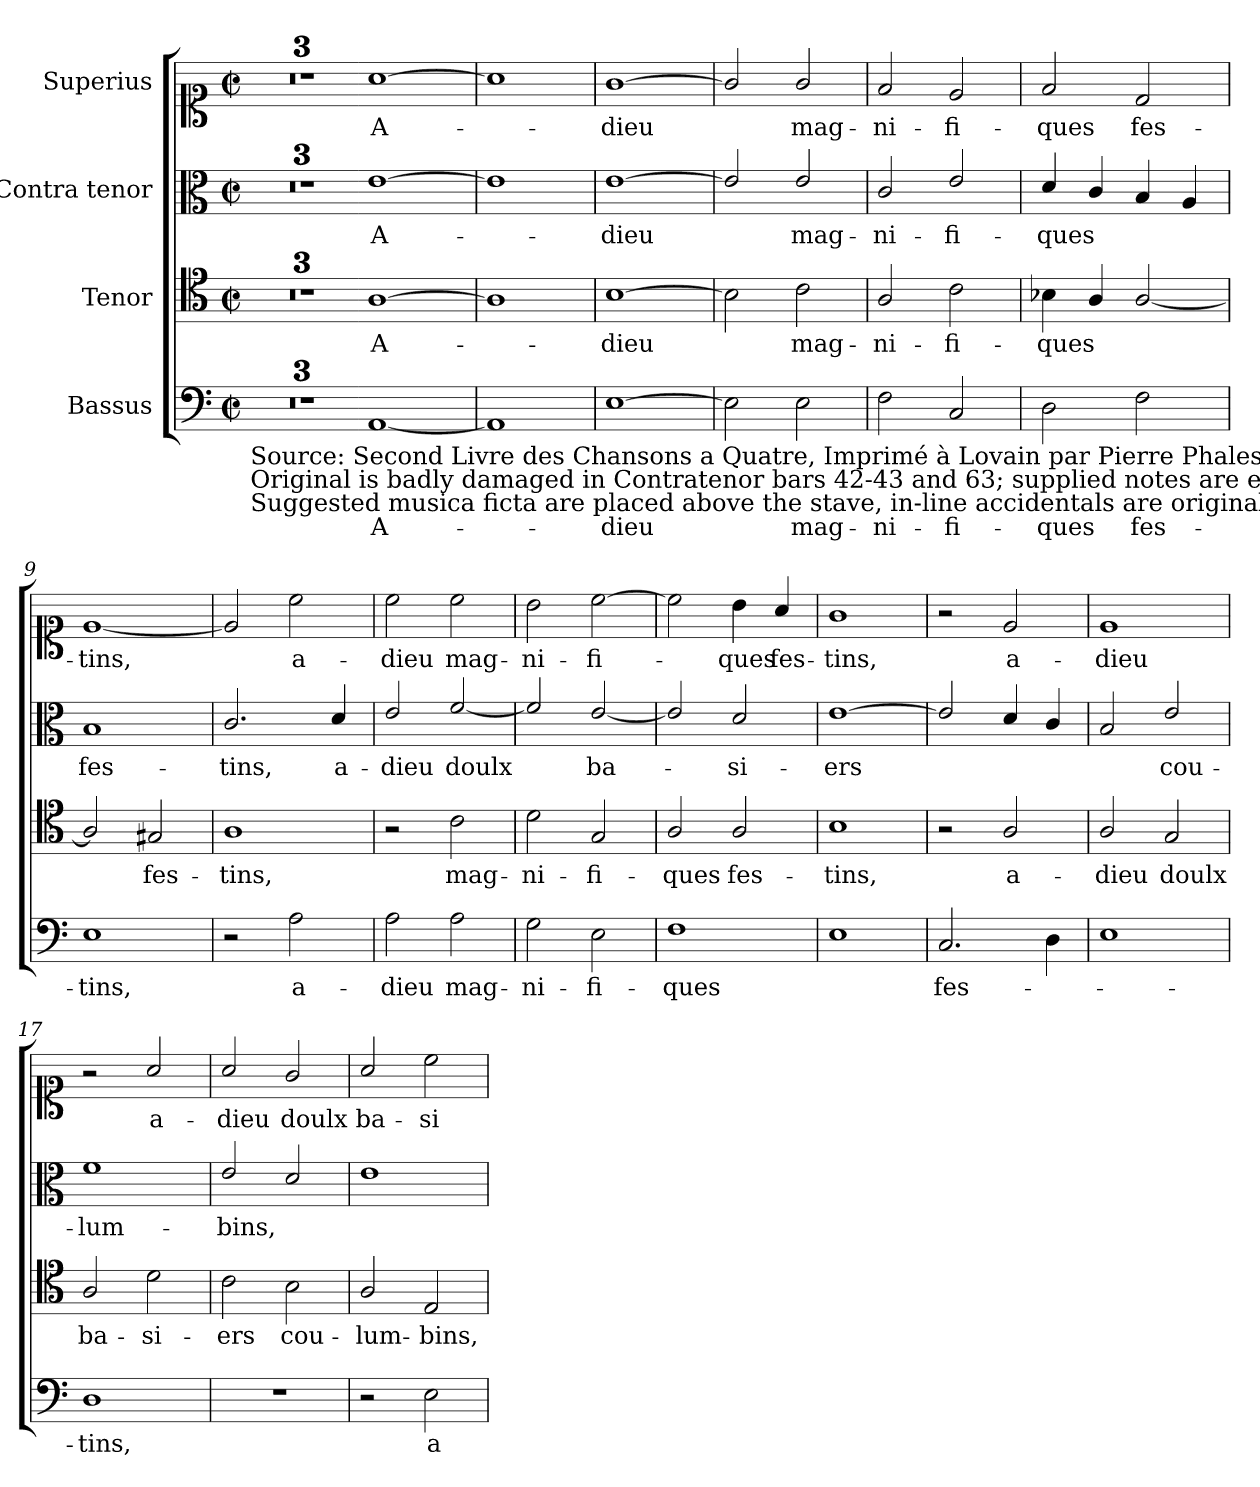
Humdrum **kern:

**kern	**text	**kern	**text	**kern	**text	**kern	**text
*part4	*part4	*part3	*part3	*part2	*part2	*part1	*part1
*staff4	*staff4	*staff3	*staff3	*staff2	*staff2	*staff1	*staff1
*I"Bassus	*	*I"Tenor	*	*I"Contra tenor	*	*I"Superius	*
*clefF4	*	*clefC4	*	*clefC3	*	*clefC1	*
*k[]	*	*k[]	*	*k[]	*	*k[]	*
*C:	*	*C:	*	*C:	*	*C:	*
*M2/2	*	*M2/2	*	*M2/2	*	*M2/2	*
*met(c|)	*	*met(c|)	*	*met(c|)	*	*met(c|)	*
=1	=1	=1	=1	=1	=1	=1	=1
!LO:TX:b:t=Source&colon; Second Livre des Chansons a Quatre, Imprimé à Lovain par Pierre Phalese, D.M.LIX.\nOriginal is badly damaged in Contratenor bars 42-43 and 63; supplied notes are editorial.\nSuggested musica ficta are placed above the stave, in-line accidentals are original.	!	!	!	!	!	!	!
1ryy	.	1ryy	.	1ryy	.	1ryy	.
=2	=2	=2	=2	=2	=2	=2	=2
1r	.	1r	.	1r	.	1r	.
=3	=3	=3	=3	=3	=3	=3	=3
*	*	*clefGv2	*	*clefG2	*	*clefG2	*
1ryy	.	1ryy	.	1ryy	.	1ryy	.
=3X1-	=3X1-	=3X1-	=3X1-	=3X1-	=3X1-	=3X1-	=3X1-
!	!LO:LY:b	!	!LO:LY:b	!	!LO:LY:b	!	!LO:LY:b
[1AA	A-	[1A	A-	[1e	A-	[1a	A-
=4	=4	=4	=4	=4	=4	=4	=4
1AA]	.	1A]	.	1e]	.	1a]	.
=5	=5	=5	=5	=5	=5	=5	=5
!	!LO:LY:b	!	!LO:LY:b	!	!LO:LY:b	!	!LO:LY:b
[1E	-dieu	[1B	-dieu	[1e	-dieu	[1g	-dieu
=6	=6	=6	=6	=6	=6	=6	=6
2E\]	.	2B\]	.	2e/]	.	2g/]	.
!	!LO:LY:b	!	!LO:LY:b	!	!LO:LY:b	!	!LO:LY:b
2E\	mag-	2c\	mag-	2e/	mag-	2g/	mag-
=7	=7	=7	=7	=7	=7	=7	=7
!	!LO:LY:b	!	!LO:LY:b	!	!LO:LY:b	!	!LO:LY:b
2F\	-ni-	2A/	-ni-	2c/	-ni-	2f/	-ni-
!	!LO:LY:b	!	!LO:LY:b	!	!LO:LY:b	!	!LO:LY:b
2C/	-fi-	2c\	-fi-	2e/	-fi-	2e/	-fi-
!!LO:LB:g=z
=8	=8	=8	=8	=8	=8	=8	=8
!	!LO:LY:b	!	!LO:LY:b	!	!LO:LY:b	!	!LO:LY:b
2D\	-ques	4B-X\	-ques	4d/	-ques	2f/	-ques
.	.	4A/	.	4c/	.	.	.
!	!LO:LY:b	!	!	!	!	!	!LO:LY:b
2F\	fes-	[2A/	.	4B/	.	2d/	fes-
.	.	.	.	4A/	.	.	.
=9	=9	=9	=9	=9	=9	=9	=9
!	!LO:LY:b	!	!	!	!LO:LY:b	!	!LO:LY:b
1E	-tins,	2A/]	.	1B	fes-	[1e	-tins,
!	!	!	!LO:LY:b	!	!	!	!
.	.	2G#X/	fes-	.	.	.	.
=10	=10	=10	=10	=10	=10	=10	=10
!	!	!	!LO:LY:b	!	!LO:LY:b	!	!
2r	.	1A	-tins,	2.c/	-tins,	2e/]	.
!	!LO:LY:b	!	!	!	!	!	!LO:LY:b
2A\	a-	.	.	.	.	2cc\	a-
!	!	!	!	!	!LO:LY:b	!	!
.	.	.	.	4d/	a-	.	.
=11	=11	=11	=11	=11	=11	=11	=11
!	!LO:LY:b	!	!	!	!LO:LY:b	!	!LO:LY:b
2A\	-dieu	2r	.	2e/	-dieu	2cc\	-dieu
!	!LO:LY:b	!	!LO:LY:b	!	!LO:LY:b	!	!LO:LY:b
2A\	mag-	2c\	mag-	[2f/	doulx	2cc\	mag-
=12	=12	=12	=12	=12	=12	=12	=12
!	!LO:LY:b	!	!LO:LY:b	!	!	!	!LO:LY:b
2G\	-ni-	2d\	-ni-	2f/]	.	2b\	-ni-
!	!LO:LY:b	!	!LO:LY:b	!	!LO:LY:b	!	!LO:LY:b
2E\	-fi-	2G/	-fi-	[2e/	ba-	[2cc\	-fi-
=13	=13	=13	=13	=13	=13	=13	=13
!	!LO:LY:b	!	!LO:LY:b	!	!	!	!
1F	-ques	2A/	-ques	2e/]	.	2cc\]	.
!	!	!	!LO:LY:b	!	!LO:LY:b	!	!LO:LY:b
.	.	2A/	fes-	2d/	-si-	4b\	-ques
!	!	!	!	!	!	!	!LO:LY:b
.	.	.	.	.	.	4a/	fes-
=14	=14	=14	=14	=14	=14	=14	=14
!	!	!	!LO:LY:b	!	!LO:LY:b	!	!LO:LY:b
1E	.	1B	-tins,	[1e	-ers	1g	-tins,
!!LO:PB:g=z
=15	=15	=15	=15	=15	=15	=15	=15
!	!LO:LY:b	!	!	!	!	!	!
2.C/	fes-	2r	.	2e/]	.	2r	.
!	!	!	!LO:LY:b	!	!	!	!LO:LY:b
.	.	2A/	a-	4d/	.	2e/	a-
4D\	.	.	.	4c/	.	.	.
=16	=16	=16	=16	=16	=16	=16	=16
!	!	!	!LO:LY:b	!	!	!	!LO:LY:b
1E	.	2A/	-dieu	2B/	.	1e	-dieu
!	!	!	!LO:LY:b	!	!LO:LY:b	!	!
.	.	2G/	doulx	2e/	cou-	.	.
=17	=17	=17	=17	=17	=17	=17	=17
!	!LO:LY:b	!	!LO:LY:b	!	!LO:LY:b	!	!
1D	-tins,	2A/	ba-	1f	-lum-	2r	.
!	!	!	!LO:LY:b	!	!	!	!LO:LY:b
.	.	2d\	-si-	.	.	2a/	a-
=18	=18	=18	=18	=18	=18	=18	=18
!	!	!	!LO:LY:b	!	!LO:LY:b	!	!LO:LY:b
1r	.	2c\	-ers	2e/	-bins,	2a/	-dieu
!	!	!	!LO:LY:b	!	!	!	!LO:LY:b
.	.	2B\	cou-	2d/	.	2g/	doulx
=19	=19	=19	=19	=19	=19	=19	=19
!	!	!	!LO:LY:b	!	!	!	!LO:LY:b
2r	.	2A/	-lum-	1e	.	2a/	ba-
!	!LO:LY:b	!	!LO:LY:b	!	!	!	!LO:LY:b
2E\	a-	2E/	-bins,	.	.	2cc\	-si-
=	=	=	=	=	=	=	=
*-	*-	*-	*-	*-	*-	*-	*-
